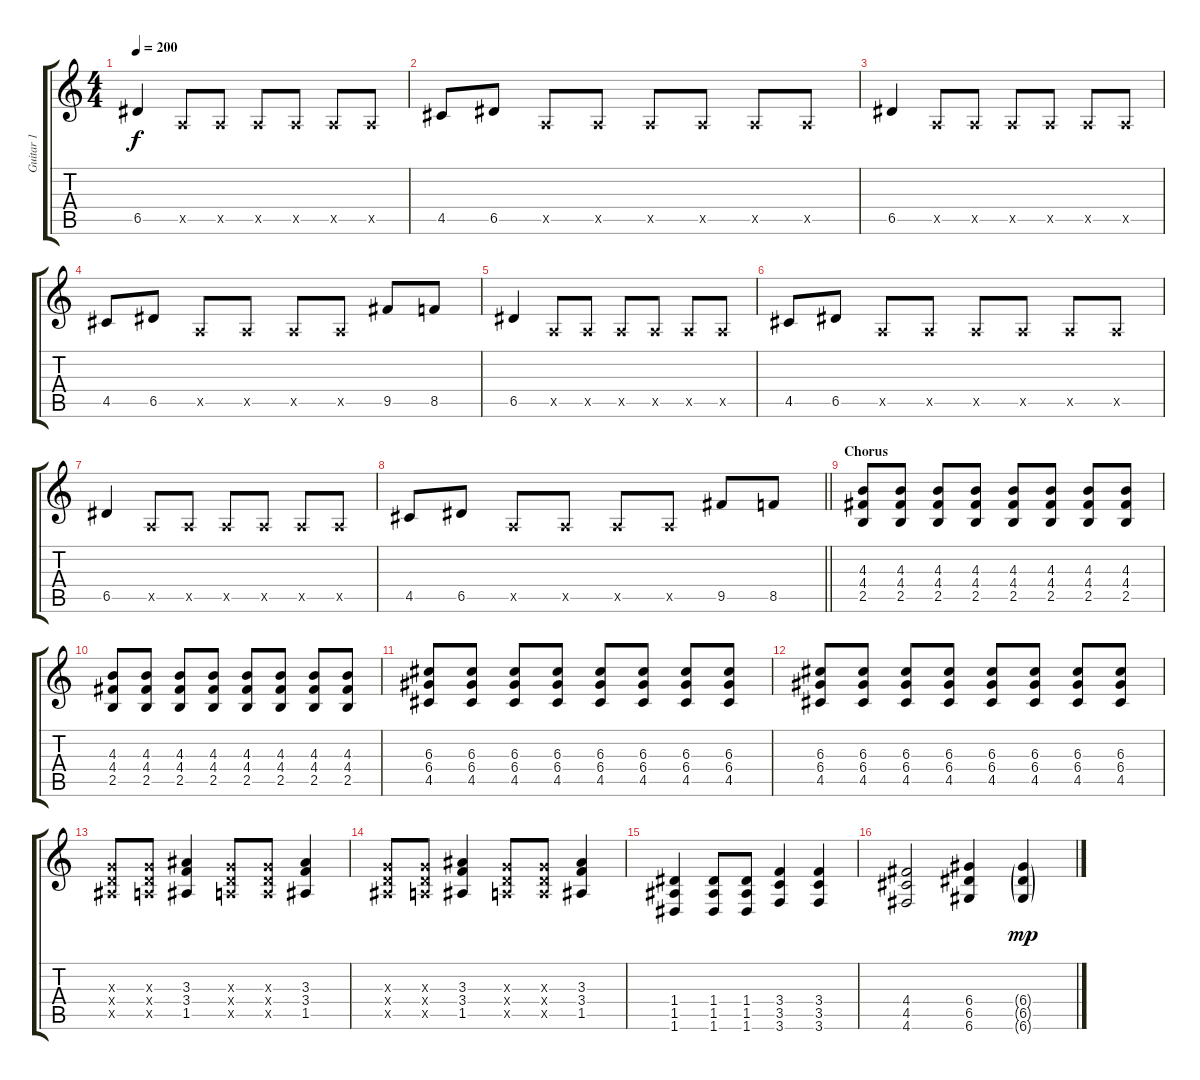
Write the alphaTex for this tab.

\track ("Guitar 1" "Guitar 1") {instrument distortionguitar}
\staff {score tabs}
\tuning (E4 B3 G3 D3 A2 D2) {hide}
\ts (4 4)
\tempo 200
\clef g2
\ks c
6.5.4{dy f} 0.5{x}.8 0.5{x}.8 0.5{x}.8 0.5{x}.8 0.5{x}.8 0.5{x}.8 |
4.5.8 6.5.8 0.5{x}.8 0.5{x}.8 0.5{x}.8 0.5{x}.8 0.5{x}.8 0.5{x}.8 |
6.5.4 0.5{x}.8 0.5{x}.8 0.5{x}.8 0.5{x}.8 0.5{x}.8 0.5{x}.8 |
4.5.8 6.5.8 0.5{x}.8 0.5{x}.8 0.5{x}.8 0.5{x}.8 9.5.8 8.5.8 |
6.5.4 0.5{x}.8 0.5{x}.8 0.5{x}.8 0.5{x}.8 0.5{x}.8 0.5{x}.8 |
4.5.8 6.5.8 0.5{x}.8 0.5{x}.8 0.5{x}.8 0.5{x}.8 0.5{x}.8 0.5{x}.8 |
6.5.4 0.5{x}.8 0.5{x}.8 0.5{x}.8 0.5{x}.8 0.5{x}.8 0.5{x}.8 |
\barLineRight lightlight
4.5.8 6.5.8 0.5{x}.8 0.5{x}.8 0.5{x}.8 0.5{x}.8 9.5.8 8.5.8 |
\section ("" "Chorus")
(4.3 4.4 2.5).8 (4.3 4.4 2.5).8 (4.3 4.4 2.5).8 (4.3 4.4 2.5).8 (4.3 4.4 2.5).8 (4.3 4.4 2.5).8 (4.3 4.4 2.5).8 (4.3 4.4 2.5).8 |
(4.3 4.4 2.5).8 (4.3 4.4 2.5).8 (4.3 4.4 2.5).8 (4.3 4.4 2.5).8 (4.3 4.4 2.5).8 (4.3 4.4 2.5).8 (4.3 4.4 2.5).8 (4.3 4.4 2.5).8 |
(6.3 6.4 4.5).8 (6.3 6.4 4.5).8 (6.3 6.4 4.5).8 (6.3 6.4 4.5).8 (6.3 6.4 4.5).8 (6.3 6.4 4.5).8 (6.3 6.4 4.5).8 (6.3 6.4 4.5).8 |
(6.3 6.4 4.5).8 (6.3 6.4 4.5).8 (6.3 6.4 4.5).8 (6.3 6.4 4.5).8 (6.3 6.4 4.5).8 (6.3 6.4 4.5).8 (6.3 6.4 4.5).8 (6.3 6.4 4.5).8 |
(0.3{x} 0.4{x} 1.5{x}).8 (0.3{x} 0.4{x} 0.5{x}).8 (3.3 3.4 1.5).4 (0.3{x} 0.4{x} 0.5{x}).8 (0.3{x} 0.4{x} 0.5{x}).8 (3.3 3.4 1.5).4 |
(0.3{x} 0.4{x} 1.5{x}).8 (0.3{x} 0.4{x} 0.5{x}).8 (3.3 3.4 1.5).4 (0.3{x} 0.4{x} 0.5{x}).8 (0.3{x} 0.4{x} 0.5{x}).8 (3.3 3.4 1.5).4 |
(1.4 1.5 1.6).4 (1.4 1.5 1.6).8 (1.4 1.5 1.6).8 (3.4 3.5 3.6).4 (3.4 3.5 3.6).4 |
(4.4 4.5 4.6).2 (6.4 6.5 6.6).4 (6.4{g} 6.5{g} 6.6{g}).4{dy mp}
